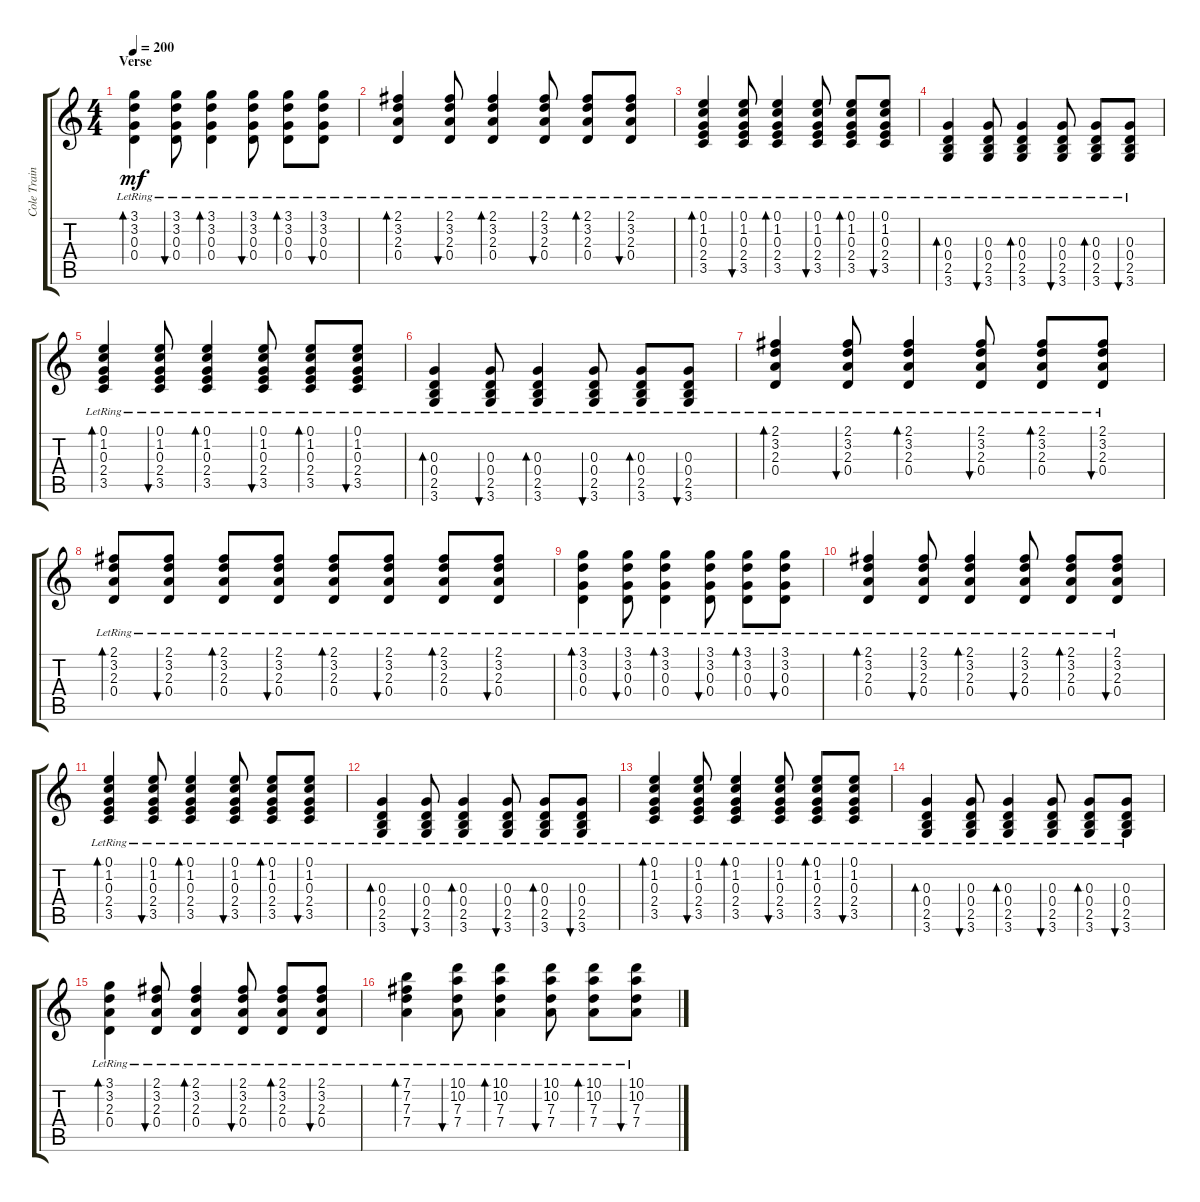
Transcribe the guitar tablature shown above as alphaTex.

\track ("Cole Train" "Cole Train") {instrument acousticguitarnylon}
\staff {score tabs}
\tuning (E4 B3 G3 D3 A2 E2) {hide}
\ts (4 4)
\section ("" "Verse")
\tempo 200
\clef g2
\ks c
(3.1{lr} 3.2{lr} 0.3{lr} 0.4{lr}).4{bd 30 dy mf} (3.1{lr} 3.2{lr} 0.3{lr} 0.4{lr}).8{bu 30} (3.1{lr} 3.2{lr} 0.3{lr} 0.4{lr}).4{bd 30} (3.1{lr} 3.2{lr} 0.3{lr} 0.4{lr}).8{bu 30} (3.1{lr} 3.2{lr} 0.3{lr} 0.4{lr}).8{bd 30} (3.1{lr} 3.2{lr} 0.3{lr} 0.4{lr}).8{bu 30} |
(2.1{lr} 3.2{lr} 2.3{lr} 0.4{lr}).4{bd 30} (2.1{lr} 3.2{lr} 2.3{lr} 0.4{lr}).8{bu 30} (2.1{lr} 3.2{lr} 2.3{lr} 0.4{lr}).4{bd 30} (2.1{lr} 3.2{lr} 2.3{lr} 0.4{lr}).8{bu 30} (2.1{lr} 3.2{lr} 2.3{lr} 0.4{lr}).8{bd 30} (2.1{lr} 3.2{lr} 2.3{lr} 0.4{lr}).8{bu 30} |
(0.1{lr} 1.2{lr} 0.3{lr} 2.4{lr} 3.5{lr}).4{bd 30} (0.1{lr} 1.2{lr} 0.3{lr} 2.4{lr} 3.5{lr}).8{bu 30} (0.1{lr} 1.2{lr} 0.3{lr} 2.4{lr} 3.5{lr}).4{bd 30} (0.1{lr} 1.2{lr} 0.3{lr} 2.4{lr} 3.5{lr}).8{bu 30} (0.1{lr} 1.2{lr} 0.3{lr} 2.4{lr} 3.5{lr}).8{bd 30} (0.1{lr} 1.2{lr} 0.3{lr} 2.4{lr} 3.5{lr}).8{bu 30} |
(0.3{lr} 0.4{lr} 2.5{lr} 3.6{lr}).4{bd 30} (0.3{lr} 0.4{lr} 2.5{lr} 3.6{lr}).8{bu 30} (0.3{lr} 0.4{lr} 2.5{lr} 3.6{lr}).4{bd 30} (0.3{lr} 0.4{lr} 2.5{lr} 3.6{lr}).8{bu 30} (0.3{lr} 0.4{lr} 2.5{lr} 3.6{lr}).8{bd 30} (0.3{lr} 0.4{lr} 2.5{lr} 3.6{lr}).8{bu 30} |
(0.1{lr} 1.2{lr} 0.3{lr} 2.4{lr} 3.5{lr}).4{bd 30} (0.1{lr} 1.2{lr} 0.3{lr} 2.4{lr} 3.5{lr}).8{bu 30} (0.1{lr} 1.2{lr} 0.3{lr} 2.4{lr} 3.5{lr}).4{bd 30} (0.1{lr} 1.2{lr} 0.3{lr} 2.4{lr} 3.5{lr}).8{bu 30} (0.1{lr} 1.2{lr} 0.3{lr} 2.4{lr} 3.5{lr}).8{bd 30} (0.1{lr} 1.2{lr} 0.3{lr} 2.4{lr} 3.5{lr}).8{bu 30} |
(0.3{lr} 0.4{lr} 2.5{lr} 3.6{lr}).4{bd 30} (0.3{lr} 0.4{lr} 2.5{lr} 3.6{lr}).8{bu 30} (0.3{lr} 0.4{lr} 2.5{lr} 3.6{lr}).4{bd 30} (0.3{lr} 0.4{lr} 2.5{lr} 3.6{lr}).8{bu 30} (0.3{lr} 0.4{lr} 2.5{lr} 3.6{lr}).8{bd 30} (0.3{lr} 0.4{lr} 2.5{lr} 3.6{lr}).8{bu 30} |
(2.1{lr} 3.2{lr} 2.3{lr} 0.4{lr}).4{bd 30} (2.1{lr} 3.2{lr} 2.3{lr} 0.4{lr}).8{bu 30} (2.1{lr} 3.2{lr} 2.3{lr} 0.4{lr}).4{bd 30} (2.1{lr} 3.2{lr} 2.3{lr} 0.4{lr}).8{bu 30} (2.1{lr} 3.2{lr} 2.3{lr} 0.4{lr}).8{bd 30} (2.1{lr} 3.2{lr} 2.3{lr} 0.4{lr}).8{bu 30} |
(2.1{lr} 3.2{lr} 2.3{lr} 0.4{lr}).8{bd 30} (2.1{lr} 3.2{lr} 2.3{lr} 0.4{lr}).8{bu 30} (2.1{lr} 3.2{lr} 2.3{lr} 0.4{lr}).8{bd 30} (2.1{lr} 3.2{lr} 2.3{lr} 0.4{lr}).8{bu 30} (2.1{lr} 3.2{lr} 2.3{lr} 0.4{lr}).8{bd 30} (2.1{lr} 3.2{lr} 2.3{lr} 0.4{lr}).8{bu 30} (2.1{lr} 3.2{lr} 2.3{lr} 0.4{lr}).8{bd 30} (2.1{lr} 3.2{lr} 2.3{lr} 0.4{lr}).8{bu 30} |
(3.1{lr} 3.2{lr} 0.3{lr} 0.4{lr}).4{bd 30} (3.1{lr} 3.2{lr} 0.3{lr} 0.4{lr}).8{bu 30} (3.1{lr} 3.2{lr} 0.3{lr} 0.4{lr}).4{bd 30} (3.1{lr} 3.2{lr} 0.3{lr} 0.4{lr}).8{bu 30} (3.1{lr} 3.2{lr} 0.3{lr} 0.4{lr}).8{bd 30} (3.1{lr} 3.2{lr} 0.3{lr} 0.4{lr}).8{bu 30} |
(2.1{lr} 3.2{lr} 2.3{lr} 0.4{lr}).4{bd 30} (2.1{lr} 3.2{lr} 2.3{lr} 0.4{lr}).8{bu 30} (2.1{lr} 3.2{lr} 2.3{lr} 0.4{lr}).4{bd 30} (2.1{lr} 3.2{lr} 2.3{lr} 0.4{lr}).8{bu 30} (2.1{lr} 3.2{lr} 2.3{lr} 0.4{lr}).8{bd 30} (2.1{lr} 3.2{lr} 2.3{lr} 0.4{lr}).8{bu 30} |
(0.1{lr} 1.2{lr} 0.3{lr} 2.4{lr} 3.5{lr}).4{bd 30} (0.1{lr} 1.2{lr} 0.3{lr} 2.4{lr} 3.5{lr}).8{bu 30} (0.1{lr} 1.2{lr} 0.3{lr} 2.4{lr} 3.5{lr}).4{bd 30} (0.1{lr} 1.2{lr} 0.3{lr} 2.4{lr} 3.5{lr}).8{bu 30} (0.1{lr} 1.2{lr} 0.3{lr} 2.4{lr} 3.5{lr}).8{bd 30} (0.1{lr} 1.2{lr} 0.3{lr} 2.4{lr} 3.5{lr}).8{bu 30} |
(0.3{lr} 0.4{lr} 2.5{lr} 3.6{lr}).4{bd 30} (0.3{lr} 0.4{lr} 2.5{lr} 3.6{lr}).8{bu 30} (0.3{lr} 0.4{lr} 2.5{lr} 3.6{lr}).4{bd 30} (0.3{lr} 0.4{lr} 2.5{lr} 3.6{lr}).8{bu 30} (0.3{lr} 0.4{lr} 2.5{lr} 3.6{lr}).8{bd 30} (0.3{lr} 0.4{lr} 2.5{lr} 3.6{lr}).8{bu 30} |
(0.1{lr} 1.2{lr} 0.3{lr} 2.4{lr} 3.5{lr}).4{bd 30} (0.1{lr} 1.2{lr} 0.3{lr} 2.4{lr} 3.5{lr}).8{bu 30} (0.1{lr} 1.2{lr} 0.3{lr} 2.4{lr} 3.5{lr}).4{bd 30} (0.1{lr} 1.2{lr} 0.3{lr} 2.4{lr} 3.5{lr}).8{bu 30} (0.1{lr} 1.2{lr} 0.3{lr} 2.4{lr} 3.5{lr}).8{bd 30} (0.1{lr} 1.2{lr} 0.3{lr} 2.4{lr} 3.5{lr}).8{bu 30} |
(0.3{lr} 0.4{lr} 2.5{lr} 3.6{lr}).4{bd 30} (0.3{lr} 0.4{lr} 2.5{lr} 3.6{lr}).8{bu 30} (0.3{lr} 0.4{lr} 2.5{lr} 3.6{lr}).4{bd 30} (0.3{lr} 0.4{lr} 2.5{lr} 3.6{lr}).8{bu 30} (0.3{lr} 0.4{lr} 2.5{lr} 3.6{lr}).8{bd 30} (0.3{lr} 0.4{lr} 2.5{lr} 3.6{lr}).8{bu 30} |
(3.1{lr} 3.2{lr} 2.3{lr} 0.4{lr}).4{bd 30} (2.1{lr} 3.2{lr} 2.3{lr} 0.4{lr}).8{bu 30} (2.1{lr} 3.2{lr} 2.3{lr} 0.4{lr}).4{bd 30} (2.1{lr} 3.2{lr} 2.3{lr} 0.4{lr}).8{bu 30} (2.1{lr} 3.2{lr} 2.3{lr} 0.4{lr}).8{bd 30} (2.1{lr} 3.2{lr} 2.3{lr} 0.4{lr}).8{bu 30} |
(7.1{lr} 7.2{lr} 7.3{lr} 7.4{lr}).4{bd 30} (10.1{lr} 10.2{lr} 7.3{lr} 7.4{lr}).8{bu 30} (10.1{lr} 10.2{lr} 7.3{lr} 7.4{lr}).4{bd 30} (10.1{lr} 10.2{lr} 7.3{lr} 7.4{lr}).8{bu 30} (10.1{lr} 10.2{lr} 7.3{lr} 7.4{lr}).8{bd 30} (10.1{lr} 10.2{lr} 7.3{lr} 7.4{lr}).8{bu 30}
